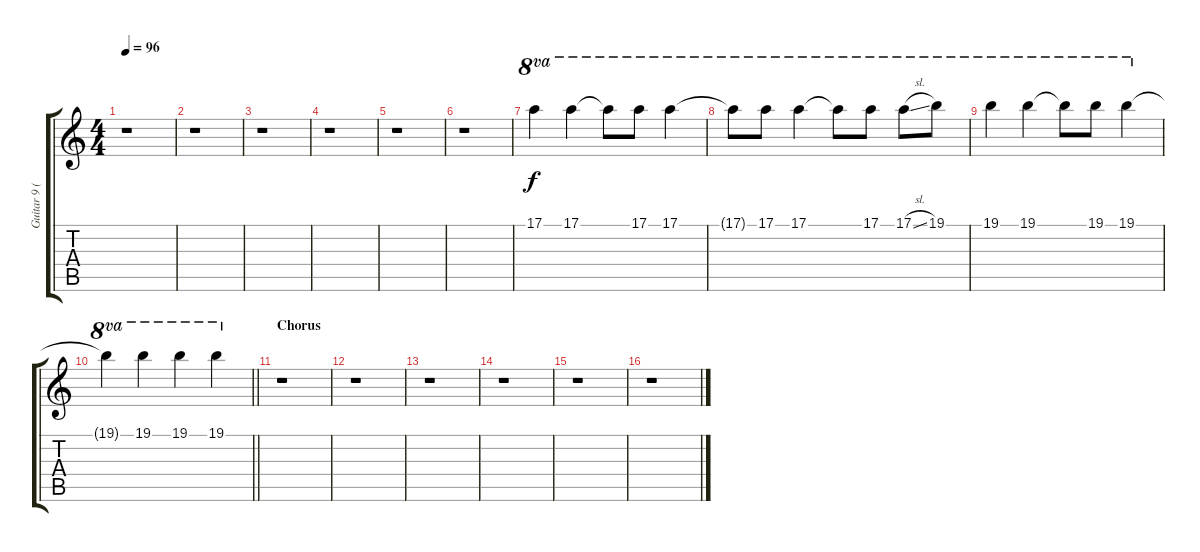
\track ("Guitar 9 (dist.)" "Guitar 9 (") {instrument distortionguitar}
\staff {score tabs}
\tuning (E4 B3 G3 D3 A2 E2) {hide}
\ts (4 4)
\tempo 96
\clef g2
\ks aminor
r.1{dy f} |
r.1 |
r.1 |
r.1 |
r.1 |
r.1 |
17.1.4{ot 8va} 17.1.4{ot 8va} 17.1{t}.8{ot 8va} 17.1.8{ot 8va} 17.1.4{ot 8va} |
17.1{t}.8{ot 8va} 17.1.8{ot 8va} 17.1.4{ot 8va} 17.1{t}.8{ot 8va} 17.1.8{ot 8va} 17.1{sl}.8{ot 8va} 19.1.8{ot 8va} |
19.1.4{ot 8va} 19.1.4{ot 8va} 19.1{t}.8{ot 8va} 19.1.8{ot 8va} 19.1.4{ot 8va} |
\barLineRight lightlight
19.1{t}.4{ot 8va} 19.1.4{ot 8va} 19.1.4{ot 8va} 19.1.4{ot 8va} |
\section ("" "Chorus")
r.1 |
r.1 |
r.1 |
r.1 |
r.1 |
r.1
